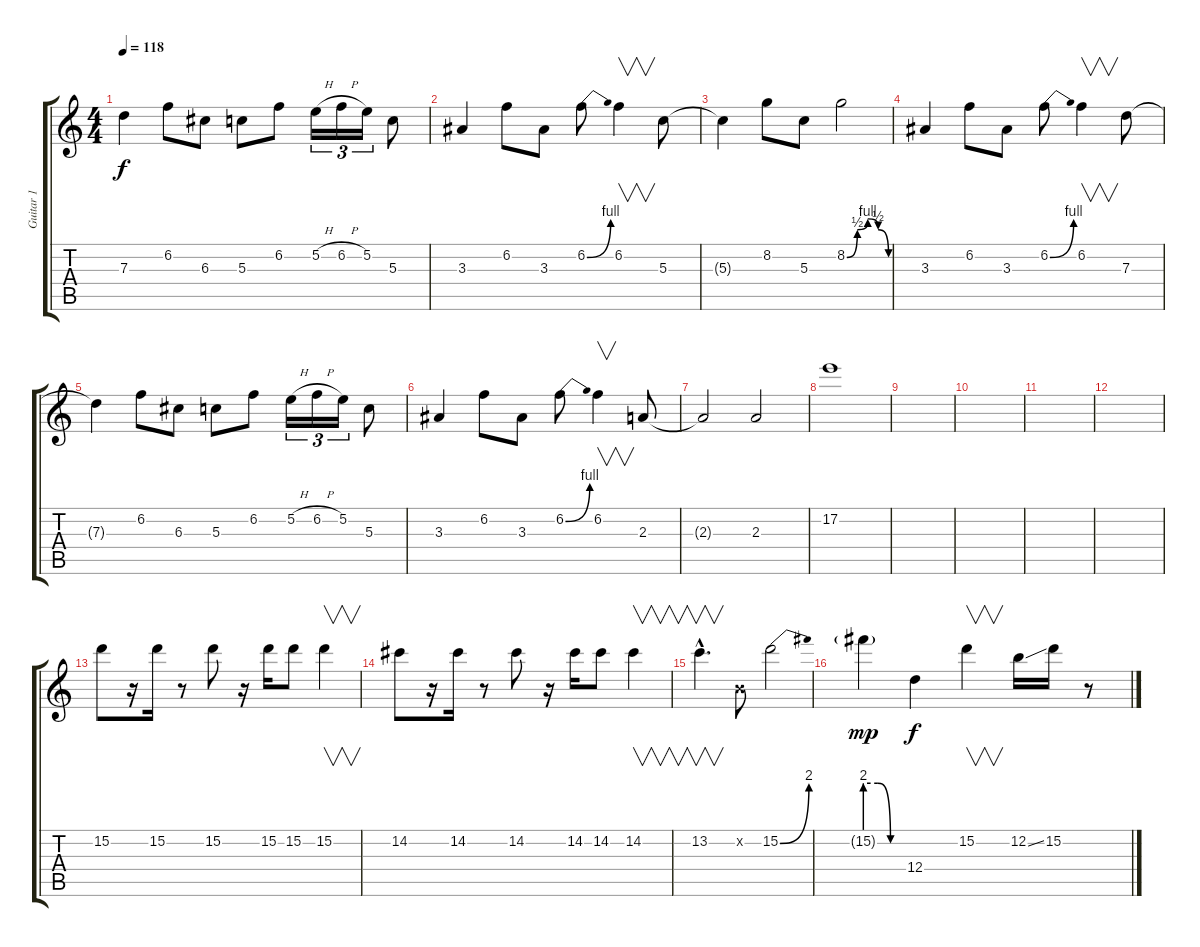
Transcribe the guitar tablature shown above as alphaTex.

\track ("Guitar 1" "Guitar 1") {instrument overdrivenguitar}
\staff {score tabs}
\tuning (E4 B3 G3 D3 A2 E2) {hide}
\ts (4 4)
\tempo 118
\clef g2
\ks c
7.3{t}.4{dy f} 6.2.8 6.3.8 5.3.8 6.2.8 5.2{h}.16{tu (3 2)} 6.2{h}.16{tu (3 2)} 5.2.16{tu (3 2)} 5.3.8 |
3.3.4 6.2.8 3.3.8 6.2{be (bend 0 0 60 4)}.8 6.2.4{v} 5.3.8 |
5.3{t}.4 8.2.8 5.3.8 8.2{be (custom 0 0 15 2 30 4 45 2 60 0)}.2 |
3.3.4 6.2.8 3.3.8 6.2{be (bend 0 0 60 4)}.8 6.2.4{v} 7.3.8 |
7.3{t}.4 6.2.8 6.3.8 5.3.8 6.2.8 5.2{h}.16{tu (3 2)} 6.2{h}.16{tu (3 2)} 5.2.16{tu (3 2)} 5.3.8 |
3.3.4 6.2.8 3.3.8 6.2{be (bend 0 0 60 4)}.8 6.2.4{v} 2.3.8 |
2.3{t}.2 2.3.2 |
17.2.1 |
|
|
|
|
15.2.8 r.16 15.2.16 r.8 15.2.8 r.16 15.2.16 15.2.8 15.2.4{v} |
14.2.8 r.16 14.2.16 r.8 14.2.8 r.16 14.2.16 14.2.8 14.2.4{v} |
13.2{hac}.4{v d} 0.2{x}.8 15.2{be (bend 0 0 60 8)}.2 |
15.2{be (custom 0 8 20 8 40 0 60 0) g}.4{dy mp} 12.4.4{dy f} 15.2.4{v} 12.2{ss}.16 15.2.16 r.8
